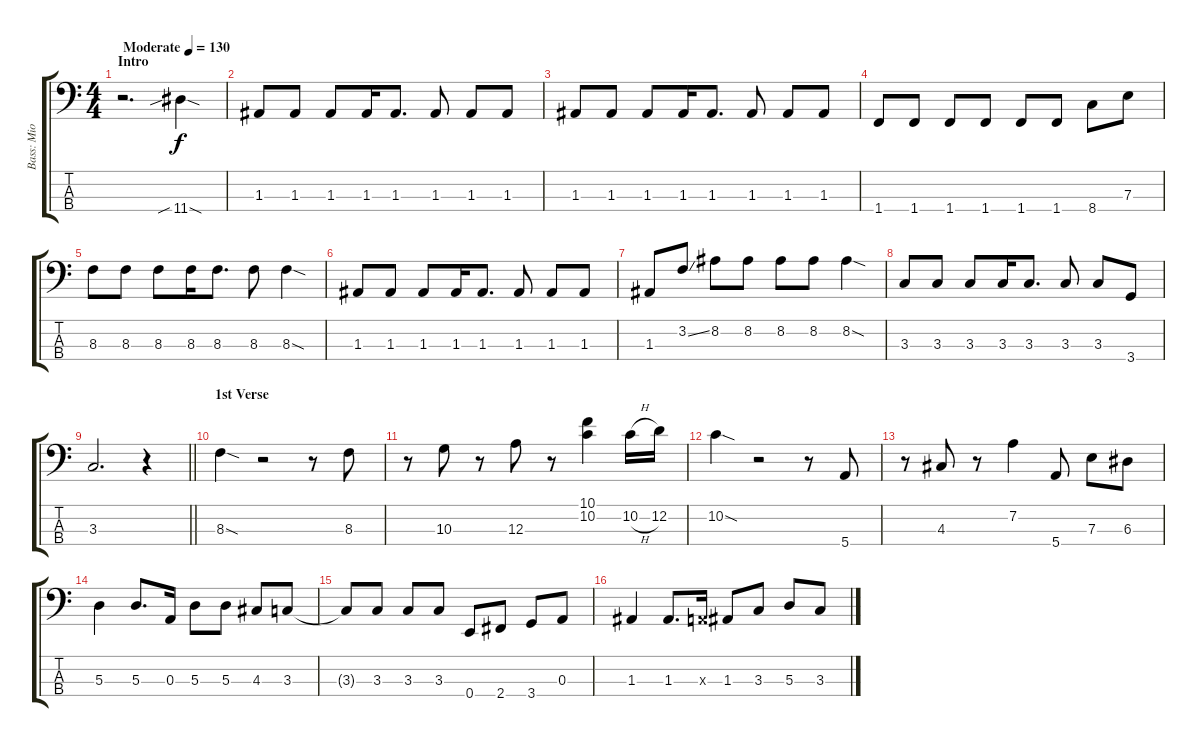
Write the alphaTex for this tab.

\track ("Bass: Mio Akiyama" "Bass: Mio ") {instrument electricbassfinger}
\staff {score tabs}
\tuning (G2 D2 A1 E1) {hide}
\ts (4 4)
\section ("" "Intro")
\tempo (130 "Moderate")
\clef f4
\ks c
r.2{d dy f instrument electricbassfinger} 11.4{sib sod}.4 |
1.3.8 1.3.8 1.3.8 1.3.16 1.3.8{d} 1.3.8 1.3.8 1.3.8 |
1.3.8 1.3.8 1.3.8 1.3.16 1.3.8{d} 1.3.8 1.3.8 1.3.8 |
1.4.8 1.4.8 1.4.8 1.4.8 1.4.8 1.4.8 8.4.8 7.3.8 |
8.3.8 8.3.8 8.3.8 8.3.16 8.3.8{d} 8.3.8 8.3{sod}.4 |
1.3.8 1.3.8 1.3.8 1.3.16 1.3.8{d} 1.3.8 1.3.8 1.3.8 |
1.3.8 3.2{ss}.8 8.2.8 8.2.8 8.2.8 8.2.8 8.2{sod}.4 |
3.3.8 3.3.8 3.3.8 3.3.16 3.3.8{d} 3.3.8 3.3.8 3.4.8 |
\barLineRight lightlight
3.3.2{d} r.4 |
\section ("" "1st Verse")
8.3{sod}.4 r.2 r.8 8.3.8 |
r.8 10.3.8 r.8 12.3.8 r.8 (10.1 10.2).4 10.2{h}.16 12.2.16 |
10.2{sod}.4 r.2 r.8 5.4.8 |
r.8 4.3.8 r.8 7.2.4 5.4.8 7.3.8 6.3.8 |
5.3.4 5.3.8{d} 0.3.16 5.3.8 5.3.8 4.3.8 3.3.8 |
3.3{t}.8 3.3.8 3.3.8 3.3.8 0.4.8 2.4.8 3.4.8 0.3.8 |
1.3.4 1.3.8{d} 0.3{x}.16 1.3.8 3.3.8 5.3.8 3.3.8
